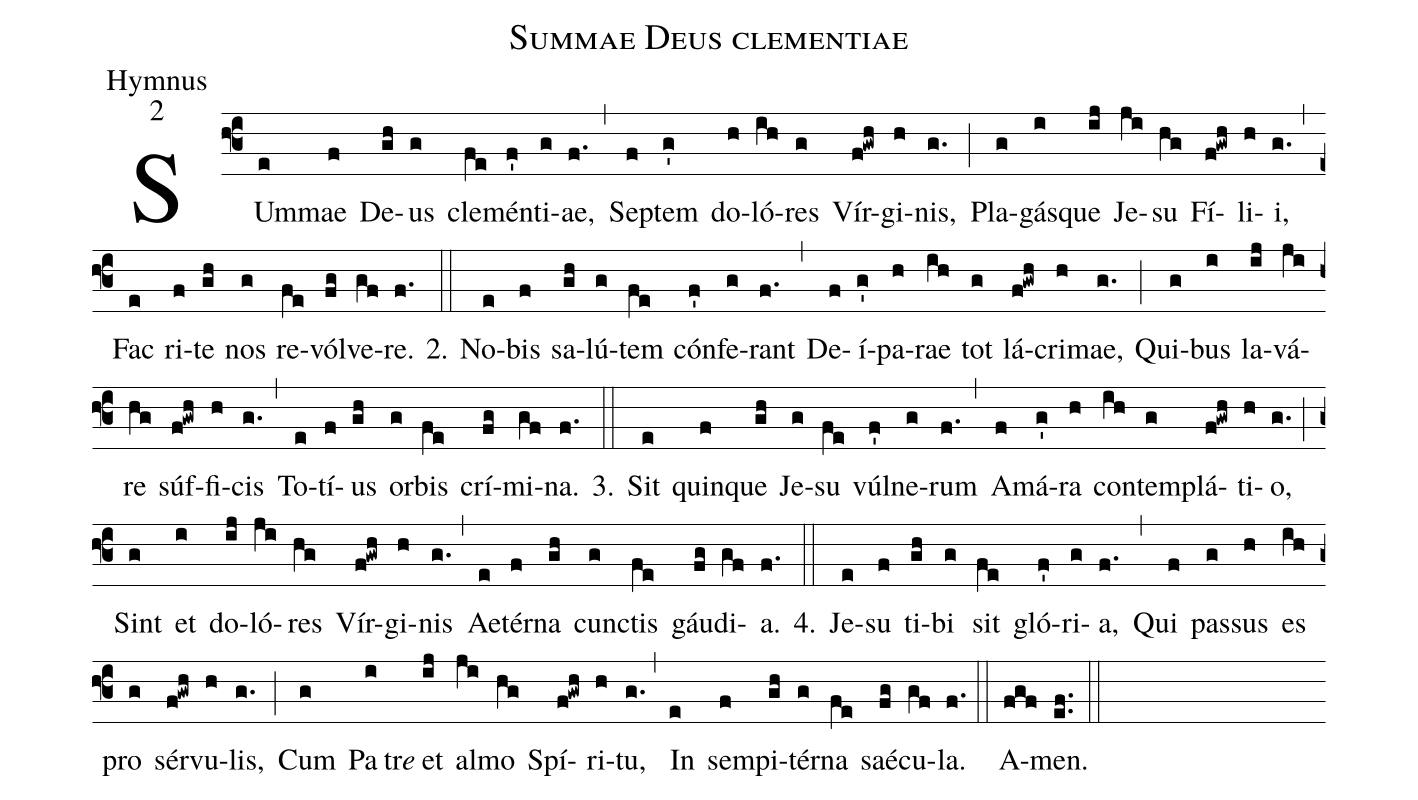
name:Summae Deus clementiae;
office-part:Hymnus;
mode:2;
%%
(f3) SUm(e)mae(f) De(gh)us(g) cle(fe)mén(f')ti(g)ae,(f.) (,) Se(f)ptem(g') do(h)ló(ih)res(g) Vír(f!gwh)gi(h)nis,(g.) (;) Pla(g)gá(i)sque(ij) Je(ji)su(hg) Fí(f!gwh)li(h)i,(g.) (,) Fac(e) ri(f)te(gh) nos(g) re(fe)vól(fg)ve(gf)re.(f.) 2.(::) No(e)bis(f) sa(gh)lú(g)tem(fe) cón(f')fe(g)rant(f.) (,) De(f)í(g')pa(h)rae(ih) tot(g) lá(f!gwh)cri(h)mae,(g.) (;) Qui(g)bus(i) la(ij)vá(ji)re(hg) súf(f!gwh)fi(h)cis(g.) (,) To(e)tí(f)us(gh) or(g)bis(fe) crí(fg)mi(gf)na.(f.) 3.(::) Sit(e) quin(f)que(gh) Je(g)su(fe) vúl(f')ne(g)rum(f.) (,) A(f)má(g')ra(h) con(ih)tem(g)plá(f!gwh)ti(h)o,(g.) (;) Sint(g) et(i) do(ij)ló(ji)res(hg) Vír(f!gwh)gi(h)nis(g.) (,) Ae(e)tér(f)na(gh) cun(g)ctis(fe) gáu(fg)di(gf)a.(f.) 4.(::) Je(e)su(f) ti(gh)bi(g) sit(fe) gló(f')ri(g)a,(f.) (,) Qui(f) pas(g)sus(h) es(ih) pro(g) sér(f!gwh)vu(h)lis,(g.) (;) Cum(g) Pa(i)tr<i>e</i>() et(ij) al(ji)mo(hg) Spí(f!gwh)ri(h)tu,(g.) (,) In(e) sem(f)pi(gh)tér(g)na(fe) saé(fg)cu(gf)la.(f.) (::) A(fgf)men.(ef..) (::)
